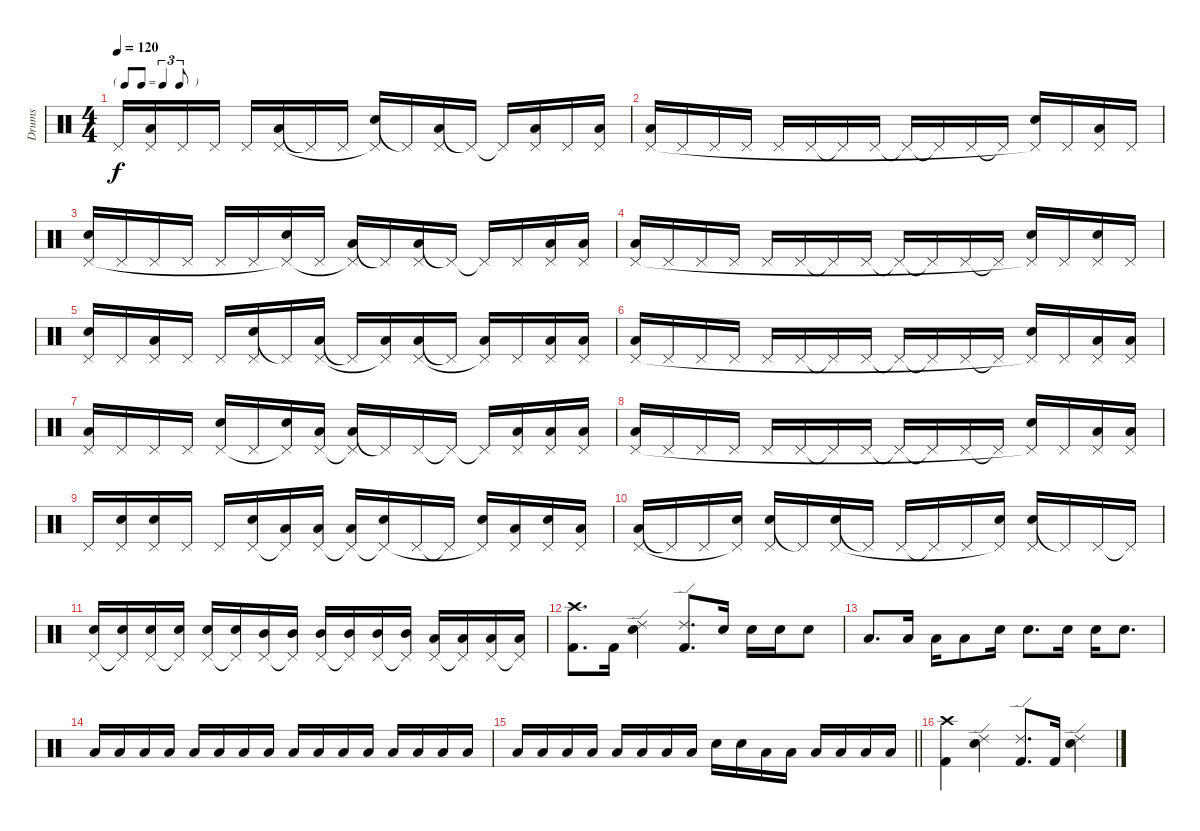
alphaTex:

\track ("Drums" "Drums") {instrument percussion}
\staff {score}
\articulation defaults
\ts (4 4)
\tf triplet8th
\tempo 120
\clef neutral
\ks c "Pedal Hi-Hat (hit)".16{dy f}
("Low Floor Tom (hit)" "Pedal Hi-Hat (hit)").16 "Pedal Hi-Hat (hit)".16 "Pedal Hi-Hat (hit)".16 "Pedal Hi-Hat (hit)".16 ("Low Floor Tom (hit)" "Pedal Hi-Hat (hit)").16 "Pedal Hi-Hat (hit)"{t}.16 "Pedal Hi-Hat (hit)".16 ("Snare (hit) 2" "Pedal Hi-Hat (hit)"{t}).16 "Pedal Hi-Hat (hit)"{t}.16 ("Low Floor Tom (hit)" "Pedal Hi-Hat (hit)").16 "Pedal Hi-Hat (hit)"{t}.16 "Pedal Hi-Hat (hit)"{t}.16 ("Low Floor Tom (hit)" "Pedal Hi-Hat (hit)").16 "Pedal Hi-Hat (hit)".16 ("Low Floor Tom (hit)" "Pedal Hi-Hat (hit)").16 |
("Low Floor Tom (hit)" "Pedal Hi-Hat (hit)").16 "Pedal Hi-Hat (hit)".16 "Pedal Hi-Hat (hit)".16 "Pedal Hi-Hat (hit)".16 "Pedal Hi-Hat (hit)".16 "Pedal Hi-Hat (hit)".16 "Pedal Hi-Hat (hit)"{t}.16 "Pedal Hi-Hat (hit)".16 "Pedal Hi-Hat (hit)"{t}.16 "Pedal Hi-Hat (hit)"{t}.16 "Pedal Hi-Hat (hit)".16 "Pedal Hi-Hat (hit)"{t}.16 ("Snare (hit) 2" "Pedal Hi-Hat (hit)"{t}).16 "Pedal Hi-Hat (hit)".16 ("Low Floor Tom (hit)" "Pedal Hi-Hat (hit)").16 "Pedal Hi-Hat (hit)".16 |
("Snare (hit) 2" "Pedal Hi-Hat (hit)").16 "Pedal Hi-Hat (hit)".16 "Pedal Hi-Hat (hit)".16 "Pedal Hi-Hat (hit)".16 "Pedal Hi-Hat (hit)".16 "Pedal Hi-Hat (hit)".16 ("Snare (hit) 2" "Pedal Hi-Hat (hit)"{t}).16 "Pedal Hi-Hat (hit)".16 ("Low Floor Tom (hit)" "Pedal Hi-Hat (hit)"{t}).16 "Pedal Hi-Hat (hit)"{t}.16 ("Low Floor Tom (hit)" "Pedal Hi-Hat (hit)").16 "Pedal Hi-Hat (hit)"{t}.16 "Pedal Hi-Hat (hit)"{t}.16 "Pedal Hi-Hat (hit)".16 ("Low Floor Tom (hit)" "Pedal Hi-Hat (hit)").16 ("Low Floor Tom (hit)" "Pedal Hi-Hat (hit)").16 |
("Low Floor Tom (hit)" "Pedal Hi-Hat (hit)").16 "Pedal Hi-Hat (hit)".16 "Pedal Hi-Hat (hit)".16 "Pedal Hi-Hat (hit)".16 "Pedal Hi-Hat (hit)".16 "Pedal Hi-Hat (hit)".16 "Pedal Hi-Hat (hit)"{t}.16 "Pedal Hi-Hat (hit)".16 "Pedal Hi-Hat (hit)"{t}.16 "Pedal Hi-Hat (hit)"{t}.16 "Pedal Hi-Hat (hit)".16 "Pedal Hi-Hat (hit)"{t}.16 ("Snare (hit) 2" "Pedal Hi-Hat (hit)"{t}).16 "Pedal Hi-Hat (hit)".16 ("Snare (hit) 2" "Pedal Hi-Hat (hit)").16 "Pedal Hi-Hat (hit)".16 |
("Snare (hit) 2" "Pedal Hi-Hat (hit)").16 "Pedal Hi-Hat (hit)".16 ("Low Floor Tom (hit)" "Pedal Hi-Hat (hit)").16 "Pedal Hi-Hat (hit)".16 "Pedal Hi-Hat (hit)".16 ("Snare (hit) 2" "Pedal Hi-Hat (hit)").16 "Pedal Hi-Hat (hit)"{t}.16 ("Low Floor Tom (hit)" "Pedal Hi-Hat (hit)").16 "Pedal Hi-Hat (hit)"{t}.16 ("Low Floor Tom (hit)" "Pedal Hi-Hat (hit)"{t}).16 ("Low Floor Tom (hit)" "Pedal Hi-Hat (hit)").16 "Pedal Hi-Hat (hit)"{t}.16 ("Low Floor Tom (hit)" "Pedal Hi-Hat (hit)"{t}).16 "Pedal Hi-Hat (hit)".16 ("Low Floor Tom (hit)" "Pedal Hi-Hat (hit)").16 ("Low Floor Tom (hit)" "Pedal Hi-Hat (hit)").16 |
("Low Floor Tom (hit)" "Pedal Hi-Hat (hit)").16 "Pedal Hi-Hat (hit)".16 "Pedal Hi-Hat (hit)".16 "Pedal Hi-Hat (hit)".16 "Pedal Hi-Hat (hit)".16 "Pedal Hi-Hat (hit)".16 "Pedal Hi-Hat (hit)"{t}.16 "Pedal Hi-Hat (hit)".16 "Pedal Hi-Hat (hit)"{t}.16 "Pedal Hi-Hat (hit)"{t}.16 "Pedal Hi-Hat (hit)".16 "Pedal Hi-Hat (hit)"{t}.16 ("Snare (hit) 2" "Pedal Hi-Hat (hit)"{t}).16 "Pedal Hi-Hat (hit)".16 ("Low Floor Tom (hit)" "Pedal Hi-Hat (hit)").16 ("Low Floor Tom (hit)" "Pedal Hi-Hat (hit)").16 |
("Low Floor Tom (hit)" "Pedal Hi-Hat (hit)").16 "Pedal Hi-Hat (hit)".16 "Pedal Hi-Hat (hit)".16 "Pedal Hi-Hat (hit)".16 ("Snare (hit) 2" "Pedal Hi-Hat (hit)").16 "Pedal Hi-Hat (hit)".16 ("Snare (hit) 2" "Pedal Hi-Hat (hit)"{t}).16 ("Low Floor Tom (hit)" "Pedal Hi-Hat (hit)").16 ("Low Floor Tom (hit)" "Pedal Hi-Hat (hit)"{t}).16 "Pedal Hi-Hat (hit)"{t}.16 "Pedal Hi-Hat (hit)".16 "Pedal Hi-Hat (hit)"{t}.16 "Pedal Hi-Hat (hit)"{t}.16 ("Low Floor Tom (hit)" "Pedal Hi-Hat (hit)").16 ("Low Floor Tom (hit)" "Pedal Hi-Hat (hit)").16 ("Low Floor Tom (hit)" "Pedal Hi-Hat (hit)").16 |
("Low Floor Tom (hit)" "Pedal Hi-Hat (hit)").16 "Pedal Hi-Hat (hit)".16 "Pedal Hi-Hat (hit)".16 "Pedal Hi-Hat (hit)".16 "Pedal Hi-Hat (hit)".16 "Pedal Hi-Hat (hit)".16 "Pedal Hi-Hat (hit)"{t}.16 "Pedal Hi-Hat (hit)".16 "Pedal Hi-Hat (hit)"{t}.16 "Pedal Hi-Hat (hit)"{t}.16 "Pedal Hi-Hat (hit)".16 "Pedal Hi-Hat (hit)"{t}.16 ("Snare (hit) 2" "Pedal Hi-Hat (hit)"{t}).16 "Pedal Hi-Hat (hit)".16 ("Low Floor Tom (hit)" "Pedal Hi-Hat (hit)").16 ("Low Floor Tom (hit)" "Pedal Hi-Hat (hit)").16 |
"Pedal Hi-Hat (hit)".16 ("Snare (hit) 2" "Pedal Hi-Hat (hit)").16 ("Snare (hit) 2" "Pedal Hi-Hat (hit)").16 "Pedal Hi-Hat (hit)".16 "Pedal Hi-Hat (hit)".16 ("Snare (hit) 2" "Pedal Hi-Hat (hit)").16 ("Low Floor Tom (hit)" "Pedal Hi-Hat (hit)"{t}).16 ("Low Floor Tom (hit)" "Pedal Hi-Hat (hit)").16 ("Low Floor Tom (hit)" "Pedal Hi-Hat (hit)"{t}).16 ("Snare (hit) 2" "Pedal Hi-Hat (hit)"{t}).16 "Pedal Hi-Hat (hit)".16 "Pedal Hi-Hat (hit)"{t}.16 ("Snare (hit) 2" "Pedal Hi-Hat (hit)"{t}).16 ("Low Floor Tom (hit)" "Pedal Hi-Hat (hit)").16 ("Snare (hit) 2" "Pedal Hi-Hat (hit)").16 ("Low Floor Tom (hit)" "Pedal Hi-Hat (hit)").16 |
("Low Floor Tom (hit)" "Pedal Hi-Hat (hit)").16 "Pedal Hi-Hat (hit)"{t}.16 "Pedal Hi-Hat (hit)".16 ("Snare (hit) 2" "Pedal Hi-Hat (hit)"{t}).16 ("Snare (hit) 2" "Pedal Hi-Hat (hit)").16 "Pedal Hi-Hat (hit)"{t}.16 ("Snare (hit) 2" "Pedal Hi-Hat (hit)").16 "Pedal Hi-Hat (hit)"{t}.16 "Pedal Hi-Hat (hit)".16 "Pedal Hi-Hat (hit)"{t}.16 "Pedal Hi-Hat (hit)".16 ("Snare (hit) 2" "Pedal Hi-Hat (hit)"{t}).16 ("Snare (hit) 2" "Pedal Hi-Hat (hit)").16 "Pedal Hi-Hat (hit)"{t}.16 "Pedal Hi-Hat (hit)".16 "Pedal Hi-Hat (hit)"{t}.16 |
("Snare (hit) 2" "Pedal Hi-Hat (hit)").16 ("Snare (hit) 2" "Pedal Hi-Hat (hit)"{t}).16 ("Snare (hit) 2" "Pedal Hi-Hat (hit)").16 ("Snare (hit) 2" "Pedal Hi-Hat (hit)"{t}).16 ("Snare (hit) 2" "Pedal Hi-Hat (hit)").16 ("Snare (hit) 2" "Pedal Hi-Hat (hit)"{t}).16 ("Mid Tom (hit)" "Pedal Hi-Hat (hit)").16 ("Mid Tom (hit)" "Pedal Hi-Hat (hit)"{t}).16 ("Mid Tom (hit)" "Pedal Hi-Hat (hit)").16 ("Mid Tom (hit)" "Pedal Hi-Hat (hit)"{t}).16 ("Mid Tom (hit)" "Pedal Hi-Hat (hit)").16 ("Mid Tom (hit)" "Pedal Hi-Hat (hit)"{t}).16 ("Low Floor Tom (hit)" "Pedal Hi-Hat (hit)").16 ("Low Floor Tom (hit)" "Pedal Hi-Hat (hit)"{t}).16 ("Low Floor Tom (hit)" "Pedal Hi-Hat (hit)").16 ("Low Floor Tom (hit)" "Pedal Hi-Hat (hit)"{t}).16 |
("Crash high (hit)" "Kick (hit) 2").8{d} "Kick (hit) 2".16 ("Ride (edge) 2" "Snare (hit) 2").4 ("Ride (edge) 2" "Kick (hit) 2").8{d} "Snare (hit) 2".16 "Snare (hit) 2".16 "Snare (hit) 2".16 "Snare (hit) 2".8 |
"Low Floor Tom (hit)".8{d} "Low Floor Tom (hit)".16 "Low Floor Tom (hit)".16 "Low Floor Tom (hit)".8 "Snare (hit) 2".16 "Snare (hit) 2".8{d} "Snare (hit) 2".16 "Snare (hit) 2".16 "Snare (hit) 2".8{d} |
"Low Floor Tom (hit)".16 "Low Floor Tom (hit)".16 "Low Floor Tom (hit)".16 "Low Floor Tom (hit)".16 "Low Floor Tom (hit)".16 "Low Floor Tom (hit)".16 "Low Floor Tom (hit)".16 "Low Floor Tom (hit)".16 "Low Floor Tom (hit)".16 "Low Floor Tom (hit)".16 "Low Floor Tom (hit)".16 "Low Floor Tom (hit)".16 "Low Floor Tom (hit)".16 "Low Floor Tom (hit)".16 "Low Floor Tom (hit)".16 "Low Floor Tom (hit)".16 |
\barLineRight lightlight "Low Floor Tom (hit)".16 "Low Floor Tom (hit)".16 "Low Floor Tom (hit)".16 "Low Floor Tom (hit)".16 "Low Floor Tom (hit)".16 "Low Floor Tom (hit)".16 "Low Floor Tom (hit)".16 "Low Floor Tom (hit)".16 "Snare (hit) 2".16 "Snare (hit) 2".16 "Low Floor Tom (hit)".16 "Low Floor Tom (hit)".16 "Low Floor Tom (hit)".16 "Low Floor Tom (hit)".16 "Low Floor Tom (hit)".16 "Low Floor Tom (hit)".16
|
("Crash high (hit)" "Kick (hit) 2").4 ("Ride (edge) 2" "Snare (hit) 2").4 ("Ride (edge) 2" "Kick (hit) 2").8{d} "Kick (hit) 2".16 ("Ride (edge) 2" "Snare (hit) 2").4
